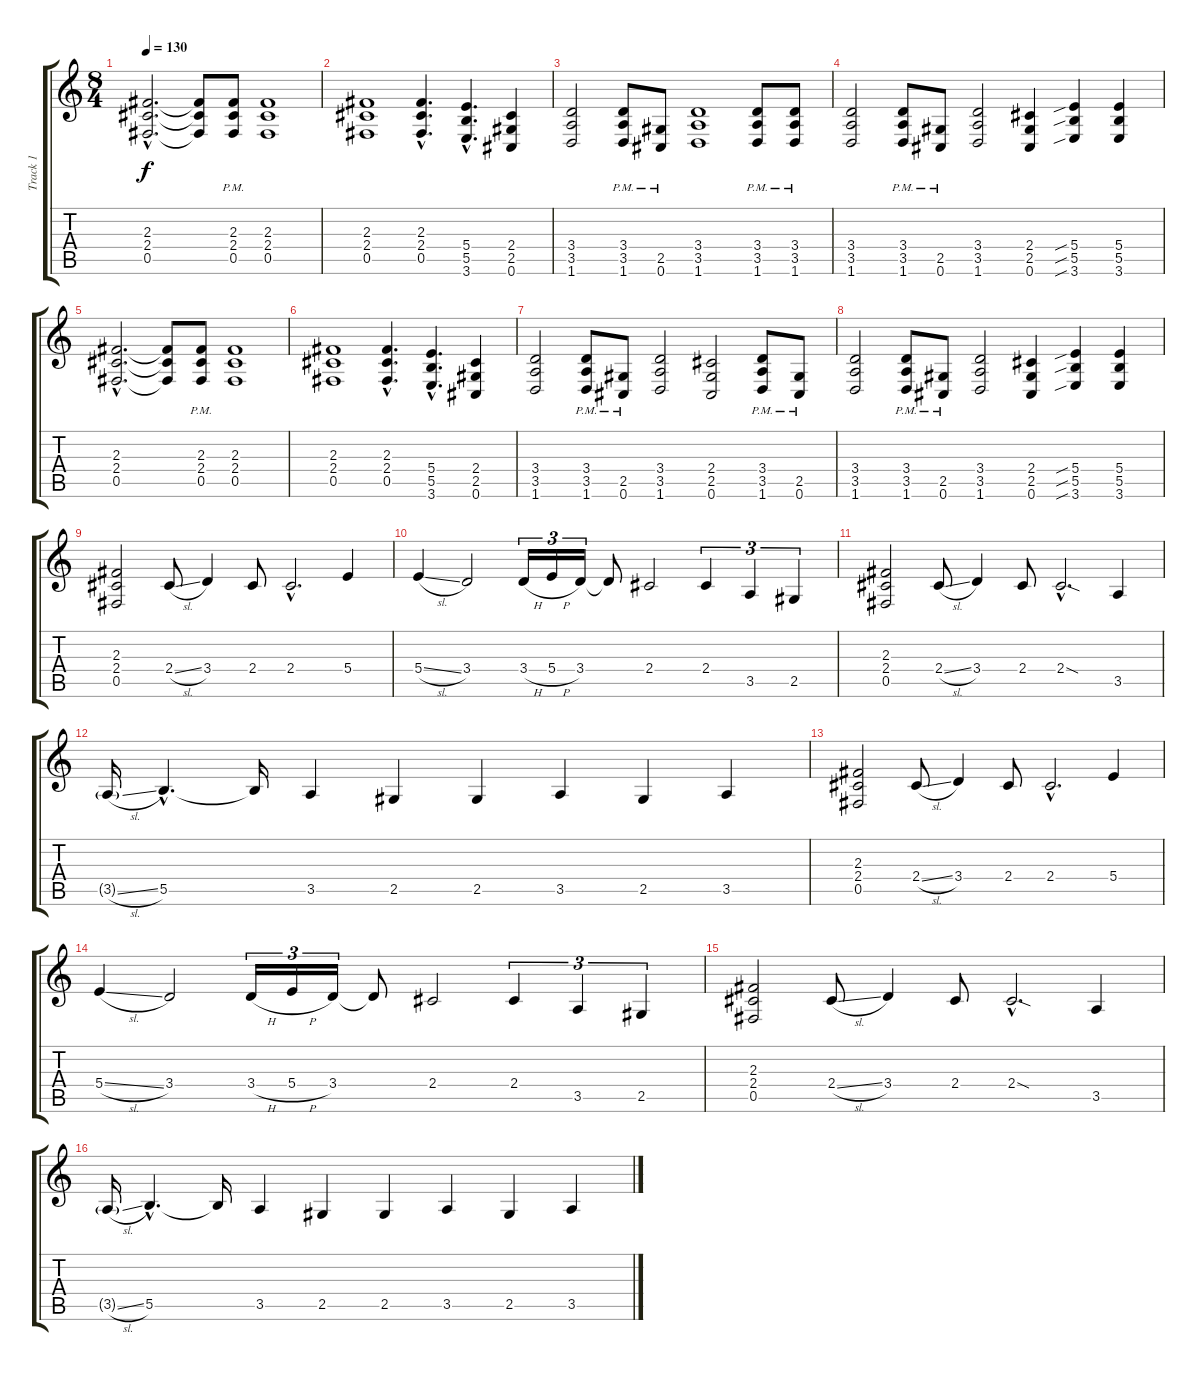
\track ("Track 1" "Track 1") {instrument distortionguitar}
\staff {score tabs}
\tuning (Db4 Ab3 E3 B2 Gb2 Db2) {hide}
\ts (8 4)
\tempo 130
\clef g2
\ks c
(2.3{hac} 2.4{hac} 0.5{hac}).2{d dy f} (2.3{t} 2.4{t} 0.5{t}).8 (2.3{pm} 2.4{pm} 0.5{pm}).8 (2.3 2.4 0.5).1 |
(2.3 2.4 0.5).1 (2.3{hac} 2.4{hac} 0.5{hac}).4{d} (5.4{hac} 5.5{hac} 3.6{hac}).4{d} (2.4 2.5 0.6).4 |
(3.4 3.5 1.6).2 (3.4{pm} 3.5{pm} 1.6{pm}).8 (2.5{pm} 0.6{pm}).8 (3.4 3.5 1.6).1 (3.4{pm} 3.5{pm} 1.6{pm}).8 (3.4{pm} 3.5{pm} 1.6{pm}).8 |
(3.4 3.5 1.6).2 (3.4{pm} 3.5{pm} 1.6{pm}).8 (2.5{pm} 0.6{pm}).8 (3.4 3.5 1.6).2 (2.4 2.5 0.6).4 (5.4{sib} 5.5{sib} 3.6{sib}).4 (5.4 5.5 3.6).4 |
(2.3{hac} 2.4{hac} 0.5{hac}).2{d} (2.3{t} 2.4{t} 0.5{t}).8 (2.3{pm} 2.4{pm} 0.5{pm}).8 (2.3 2.4 0.5).1 |
(2.3 2.4 0.5).1 (2.3{hac} 2.4{hac} 0.5{hac}).4{d} (5.4{hac} 5.5{hac} 3.6{hac}).4{d} (2.4 2.5 0.6).4 |
(3.4 3.5 1.6).2 (3.4{pm} 3.5{pm} 1.6{pm}).8 (2.5{pm} 0.6{pm}).8 (3.4 3.5 1.6).2 (2.4 2.5 0.6).2 (3.4{pm} 3.5{pm} 1.6{pm}).8 (2.5{pm} 0.6{pm}).8 |
(3.4 3.5 1.6).2 (3.4{pm} 3.5{pm} 1.6{pm}).8 (2.5{pm} 0.6{pm}).8 (3.4 3.5 1.6).2 (2.4 2.5 0.6).4 (5.4{sib} 5.5{sib} 3.6{sib}).4 (5.4 5.5 3.6).4 |
(2.3 2.4 0.5).2 2.4{sl}.8 3.4.4 2.4.8 2.4{hac}.2{d} 5.4.4 |
5.4{sl}.4 3.4.2 3.4{h}.16{tu (3 2)} 5.4{h}.16{tu (3 2)} 3.4.16{tu (3 2)} 3.4{t}.8 2.4.2 2.4.4{tu (3 2)} 3.5.4{tu (3 2)} 2.5.4{tu (3 2)} |
(2.3 2.4 0.5).2 2.4{sl}.8 3.4.4 2.4.8 2.4{sod hac}.2{d} 3.5.4 |
3.5{sl g}.16 5.5{hac}.4{d} 5.5{t}.16 3.5.4 2.5.4 2.5.4 3.5.4 2.5.4 3.5.4 |
(2.3 2.4 0.5).2 2.4{sl}.8 3.4.4 2.4.8 2.4{hac}.2{d} 5.4.4 |
5.4{sl}.4 3.4.2 3.4{h}.16{tu (3 2)} 5.4{h}.16{tu (3 2)} 3.4.16{tu (3 2)} 3.4{t}.8 2.4.2 2.4.4{tu (3 2)} 3.5.4{tu (3 2)} 2.5.4{tu (3 2)} |
(2.3 2.4 0.5).2 2.4{sl}.8 3.4.4 2.4.8 2.4{sod hac}.2{d} 3.5.4 |
3.5{sl g}.16 5.5{hac}.4{d} 5.5{t}.16 3.5.4 2.5.4 2.5.4 3.5.4 2.5.4 3.5.4
